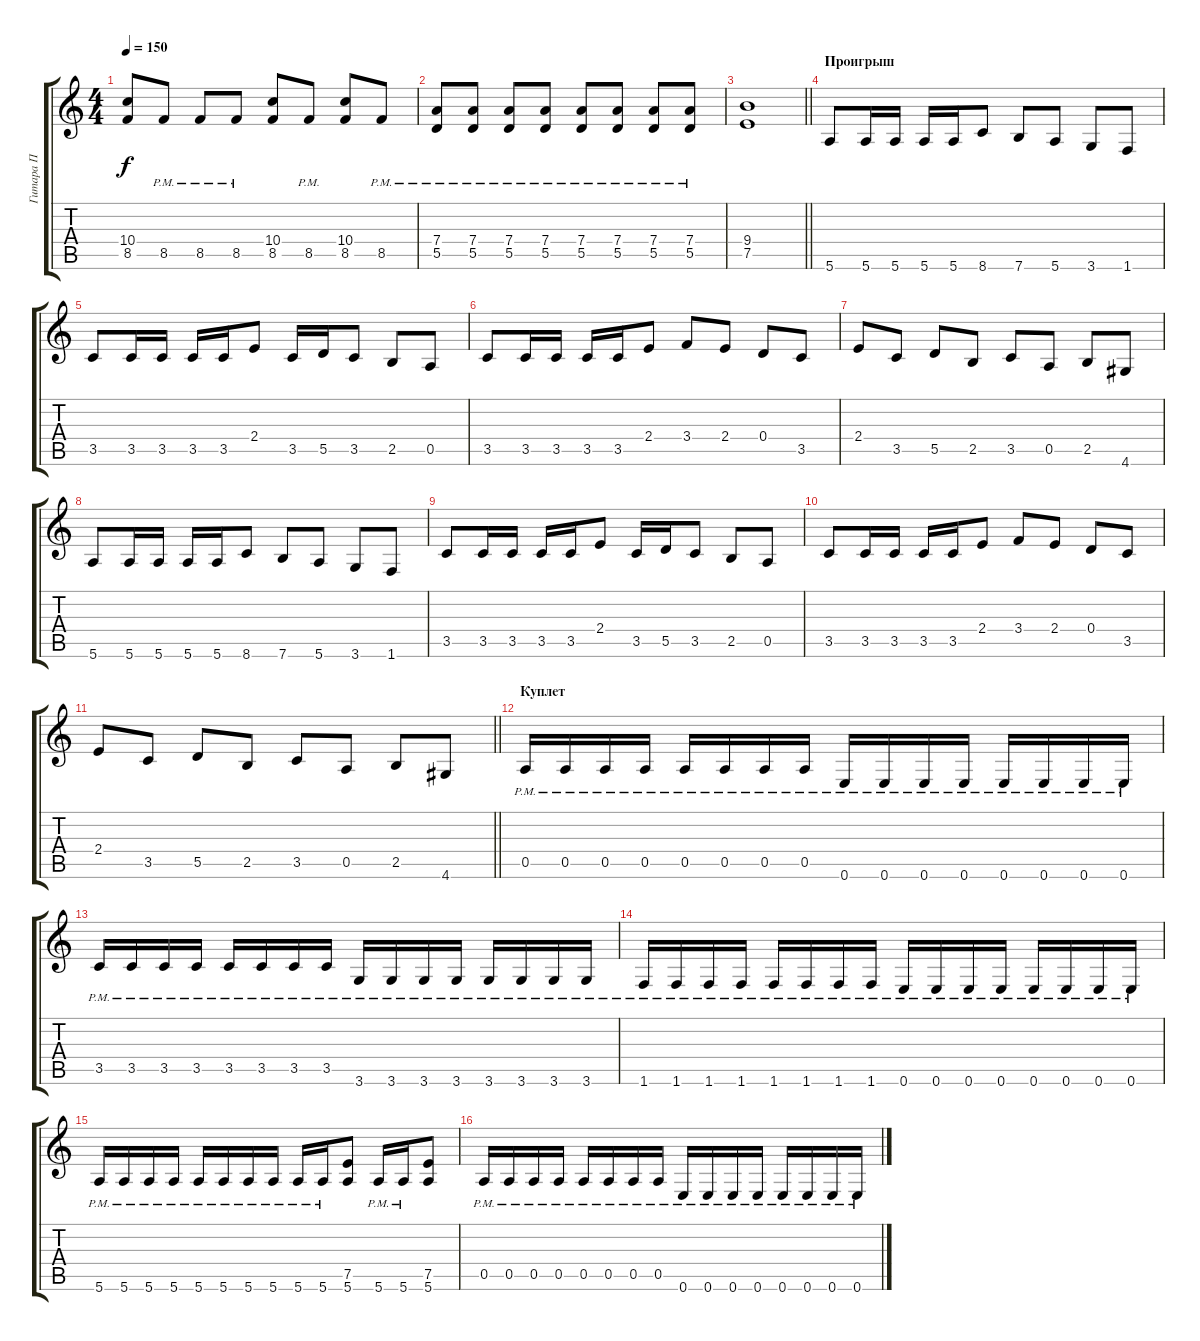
\track ("Гитара П" "Гитара П") {instrument overdrivenguitar}
\staff {score tabs}
\tuning (E4 B3 G3 D3 A2 E2) {hide}
\ts (4 4)
\tempo 150
\clef g2
\ks c
(10.4 8.5).8{dy f} 8.5{pm}.8 8.5{pm}.8 8.5{pm}.8 (10.4 8.5).8 8.5{pm}.8 (10.4 8.5).8 8.5{pm}.8 |
(7.4{pm} 5.5{pm}).8 (7.4{pm} 5.5{pm}).8 (7.4{pm} 5.5{pm}).8 (7.4{pm} 5.5{pm}).8 (7.4{pm} 5.5{pm}).8 (7.4{pm} 5.5{pm}).8 (7.4{pm} 5.5{pm}).8 (7.4{pm} 5.5{pm}).8 |
\barLineRight lightlight
(9.4 7.5).1 |
\section ("" "Проигрыш")
5.6.8 5.6.16 5.6.16 5.6.16 5.6.16 8.6.8 7.6.8 5.6.8 3.6.8 1.6.8 |
3.5.8 3.5.16 3.5.16 3.5.16 3.5.16 2.4.8 3.5.16 5.5.16 3.5.8 2.5.8 0.5.8 |
3.5.8 3.5.16 3.5.16 3.5.16 3.5.16 2.4.8 3.4.8 2.4.8 0.4.8 3.5.8 |
2.4.8 3.5.8 5.5.8 2.5.8 3.5.8 0.5.8 2.5.8 4.6.8 |
5.6.8 5.6.16 5.6.16 5.6.16 5.6.16 8.6.8 7.6.8 5.6.8 3.6.8 1.6.8 |
3.5.8 3.5.16 3.5.16 3.5.16 3.5.16 2.4.8 3.5.16 5.5.16 3.5.8 2.5.8 0.5.8 |
3.5.8 3.5.16 3.5.16 3.5.16 3.5.16 2.4.8 3.4.8 2.4.8 0.4.8 3.5.8 |
\barLineRight lightlight
2.4.8 3.5.8 5.5.8 2.5.8 3.5.8 0.5.8 2.5.8 4.6.8 |
\section ("" "Куплет")
0.5{pm}.16 0.5{pm}.16 0.5{pm}.16 0.5{pm}.16 0.5{pm}.16 0.5{pm}.16 0.5{pm}.16 0.5{pm}.16 0.6{pm}.16 0.6{pm}.16 0.6{pm}.16 0.6{pm}.16 0.6{pm}.16 0.6{pm}.16 0.6{pm}.16 0.6{pm}.16 |
3.5{pm}.16 3.5{pm}.16 3.5{pm}.16 3.5{pm}.16 3.5{pm}.16 3.5{pm}.16 3.5{pm}.16 3.5{pm}.16 3.6{pm}.16 3.6{pm}.16 3.6{pm}.16 3.6{pm}.16 3.6{pm}.16 3.6{pm}.16 3.6{pm}.16 3.6{pm}.16 |
1.6{pm}.16 1.6{pm}.16 1.6{pm}.16 1.6{pm}.16 1.6{pm}.16 1.6{pm}.16 1.6{pm}.16 1.6{pm}.16 0.6{pm}.16 0.6{pm}.16 0.6{pm}.16 0.6{pm}.16 0.6{pm}.16 0.6{pm}.16 0.6{pm}.16 0.6{pm}.16 |
5.6{pm}.16 5.6{pm}.16 5.6{pm}.16 5.6{pm}.16 5.6{pm}.16 5.6{pm}.16 5.6{pm}.16 5.6{pm}.16 5.6{pm}.16 5.6{pm}.16 (7.5 5.6).8 5.6{pm}.16 5.6{pm}.16 (7.5 5.6).8 |
0.5{pm}.16 0.5{pm}.16 0.5{pm}.16 0.5{pm}.16 0.5{pm}.16 0.5{pm}.16 0.5{pm}.16 0.5{pm}.16 0.6{pm}.16 0.6{pm}.16 0.6{pm}.16 0.6{pm}.16 0.6{pm}.16 0.6{pm}.16 0.6{pm}.16 0.6{pm}.16
